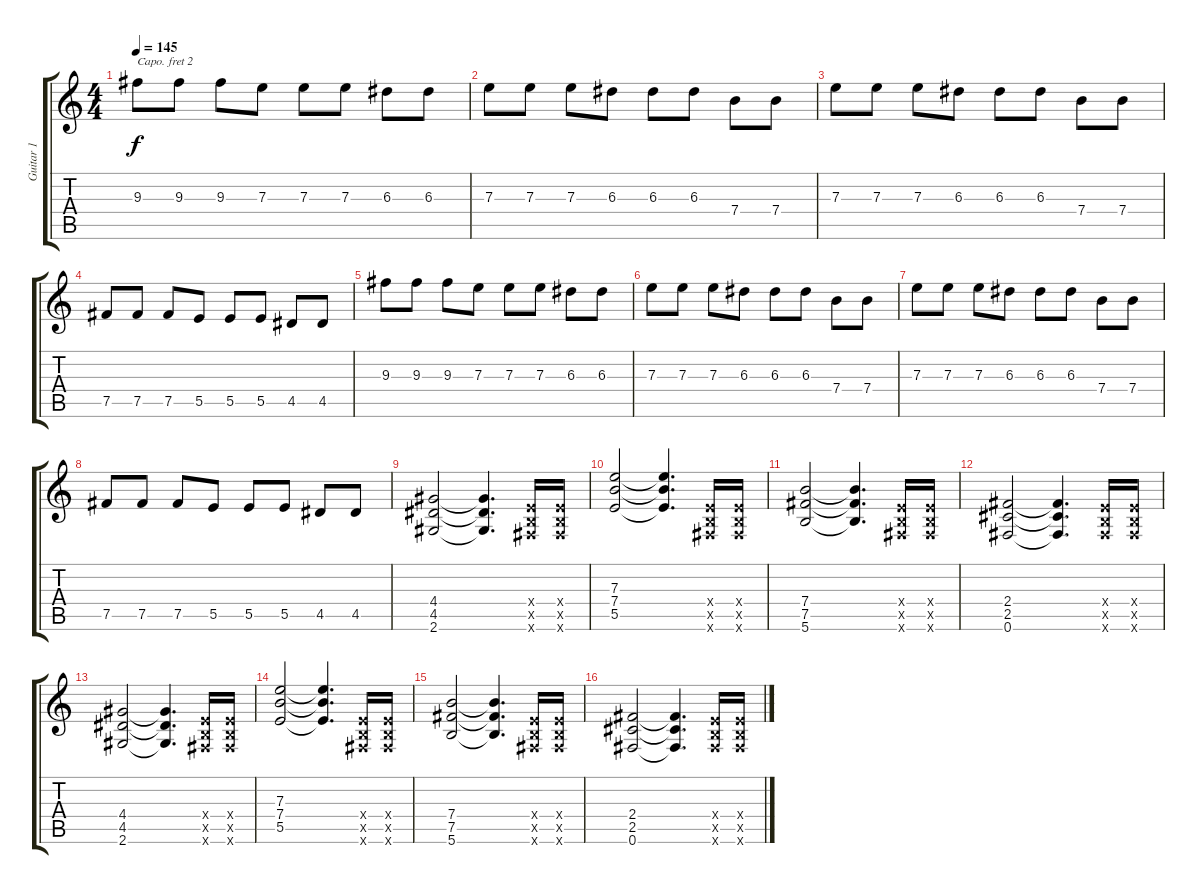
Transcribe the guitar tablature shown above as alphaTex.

\track ("Guitar 1" "Guitar 1") {instrument electricguitarjazz}
\staff {score tabs}
\capo 2
\tuning (E4 B3 G3 D3 A2 E2) {hide}
\ts (4 4)
\tempo 145
\clef g2
\ks c
9.3.8{dy f instrument overdrivenguitar} 9.3.8 9.3.8 7.3.8 7.3.8 7.3.8 6.3.8 6.3.8 |
7.3.8 7.3.8 7.3.8 6.3.8 6.3.8 6.3.8 7.4.8 7.4.8 |
7.3.8 7.3.8 7.3.8 6.3.8 6.3.8 6.3.8 7.4.8 7.4.8 |
7.5.8 7.5.8 7.5.8 5.5.8 5.5.8 5.5.8 4.5.8 4.5.8 |
9.3.8{instrument overdrivenguitar} 9.3.8 9.3.8 7.3.8 7.3.8 7.3.8 6.3.8 6.3.8 |
7.3.8 7.3.8 7.3.8 6.3.8 6.3.8 6.3.8 7.4.8 7.4.8 |
7.3.8 7.3.8 7.3.8 6.3.8 6.3.8 6.3.8 7.4.8 7.4.8 |
7.5.8 7.5.8 7.5.8 5.5.8 5.5.8 5.5.8 4.5.8 4.5.8 |
(4.4 4.5 2.6).2{volume 13 instrument distortionguitar} (4.4{t} 4.5{t} 2.6{t}).4{d} (0.4{x} 0.5{x} 0.6{x}).16 (0.4{x} 0.5{x} 0.6{x}).16 |
(7.3 7.4 5.5).2 (7.3{t} 7.4{t} 5.5{t}).4{d} (0.4{x} 0.5{x} 0.6{x}).16 (0.4{x} 0.5{x} 0.6{x}).16 |
(7.4 7.5 5.6).2 (7.4{t} 7.5{t} 5.6{t}).4{d} (0.4{x} 0.5{x} 0.6{x}).16 (0.4{x} 0.5{x} 0.6{x}).16 |
(2.4 2.5 0.6).2 (2.4{t} 2.5{t} 0.6{t}).4{d} (0.4{x} 0.5{x} 0.6{x}).16 (0.4{x} 0.5{x} 0.6{x}).16 |
(4.4 4.5 2.6).2{volume 13 instrument distortionguitar} (4.4{t} 4.5{t} 2.6{t}).4{d} (0.4{x} 0.5{x} 0.6{x}).16 (0.4{x} 0.5{x} 0.6{x}).16 |
(7.3 7.4 5.5).2 (7.3{t} 7.4{t} 5.5{t}).4{d} (0.4{x} 0.5{x} 0.6{x}).16 (0.4{x} 0.5{x} 0.6{x}).16 |
(7.4 7.5 5.6).2 (7.4{t} 7.5{t} 5.6{t}).4{d} (0.4{x} 0.5{x} 0.6{x}).16 (0.4{x} 0.5{x} 0.6{x}).16 |
(2.4 2.5 0.6).2 (2.4{t} 2.5{t} 0.6{t}).4{d} (0.4{x} 0.5{x} 0.6{x}).16 (0.4{x} 0.5{x} 0.6{x}).16
